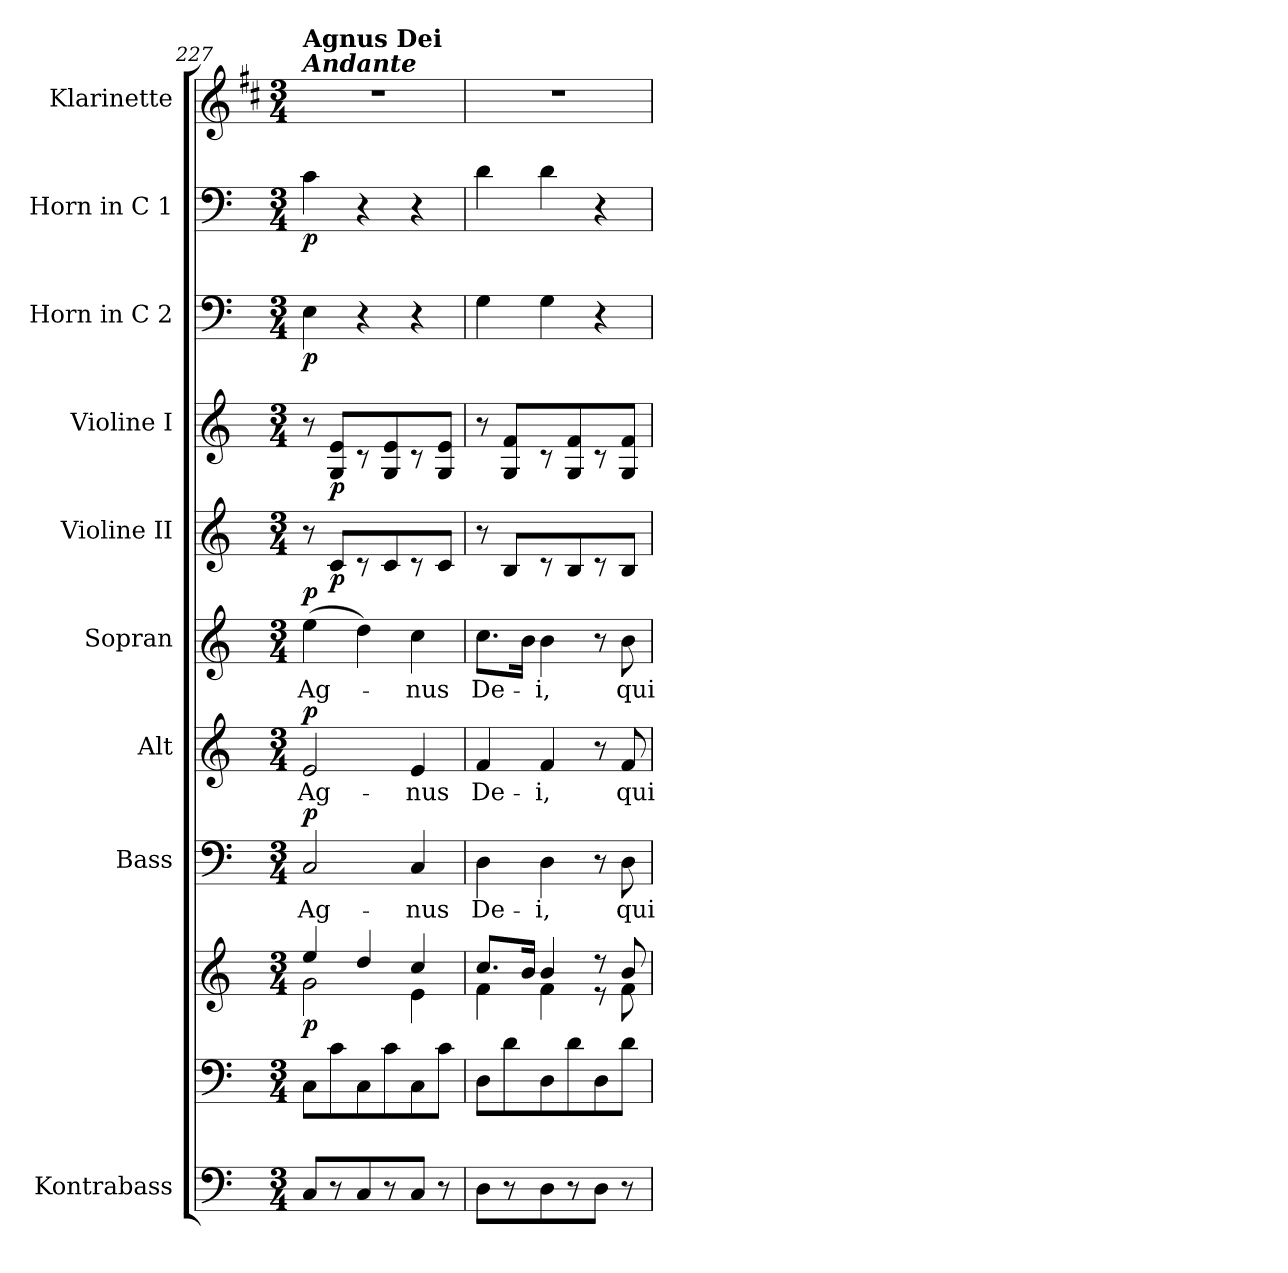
**kern	**kern	**kern	**dynam	**kern	**text	**dynam	**kern	**text	**dynam	**kern	**text	**dynam	**kern	**dynam	**kern	**dynam	**kern	**dynam	**kern	**dynam	**kern
*part10	*part9	*part9	*part9	*part8	*part8	*part8	*part7	*part7	*part7	*part6	*part6	*part6	*part5	*part5	*part4	*part4	*part3	*part3	*part2	*part2	*part1
*staff11	*staff10	*staff9	*staff9/10	*staff8	*staff8	*staff8	*staff7	*staff7	*staff7	*staff6	*staff6	*staff6	*staff5	*staff5	*staff4	*staff4	*staff3	*staff3	*staff2	*staff2	*staff1
*I"Kontrabass	*	*	*	*I"Bass	*	*	*I"Alt	*	*	*I"Sopran	*	*	*I"Violine II	*	*I"Violine I	*	*I"Horn in C 2	*	*I"Horn in C 1	*	*I"Klarinette
*I'Kb.	*	*	*	*I'B.	*	*	*I'A.	*	*	*I'S.	*	*	*I'Vl. II	*	*I'Vl. I	*	*I'Horn 2	*	*I'Horn 1	*	*I'Kl.
!!LO:PB:g=z
*clefF4	*clefF4	*clefG2	*	*clefF4	*	*	*clefG2	*	*	*clefG2	*	*	*clefG2	*	*clefG2	*	*clefF4	*	*clefF4	*	*clefG2
*ITrd7c12	*	*	*	*	*	*	*	*	*	*	*	*	*	*	*	*	*	*	*	*	*ITrd1c2
*k[]	*k[]	*k[]	*	*k[]	*	*	*k[]	*	*	*k[]	*	*	*k[]	*	*k[]	*	*k[]	*	*k[]	*	*k[]
*C:	*C:	*C:	*	*C:	*	*	*C:	*	*	*C:	*	*	*C:	*	*C:	*	*C:	*	*C:	*	*C:
*M3/4	*M3/4	*M3/4	*	*M3/4	*	*	*M3/4	*	*	*M3/4	*	*	*M3/4	*	*M3/4	*	*M3/4	*	*M3/4	*	*M3/4
=227	=227	=227	=227	=227	=227	=227	=227	=227	=227	=227	=227	=227	=227	=227	=227	=227	=227	=227	=227	=227	=227
*	*	*^	*	*	*	*	*	*	*	*	*	*	*	*	*	*	*	*	*	*	*
!	!	!	!	!	!	!	!	!	!	!	!	!	!	!	!	!	!	!	!	!	!	!LO:TX:a:Bi:t=Andante
!	!	!	!	!	!	!	!	!	!	!	!	!	!	!	!	!	!	!	!	!	!	!LO:TX:a:B:t=Agnus Dei
!	!	!	!	!LO:DY:b	!	!LO:LY:b	!LO:DY:a	!	!LO:LY:b	!LO:DY:a	!	!LO:LY:b	!LO:DY:a	!	!	!	!	!	!LO:DY:b	!	!LO:DY:b	!
8CC/L	8C\L	4ee/	2g\	p	2C/	Ag-	p	2e/	Ag-	p	(>4ee\	Ag-	p	8r	.	8r	.	4E\	p	4c\	p	2.r
!	!	!	!	!	!	!	!	!	!	!	!	!	!	!	!LO:DY:b	!	!LO:DY:b	!	!	!	!	!
8r	8c\	.	.	.	.	.	.	.	.	.	.	.	.	8c/L	p	8G/ 8e/L	p	.	.	.	.	.
8CC/	8C\	4dd/	.	.	.	.	.	.	.	.	4dd\)	.	.	8r	.	8r	.	4r	.	4r	.	.
8r	8c\	.	.	.	.	.	.	.	.	.	.	.	.	8c/	.	8G/ 8e/	.	.	.	.	.	.
!	!	!	!	!	!	!LO:LY:b	!	!	!LO:LY:b	!	!	!LO:LY:b	!	!	!	!	!	!	!	!	!	!
8CC/J	8C\	4cc/	4e\	.	4C/	-nus	.	4e/	-nus	.	4cc\	-nus	.	8r	.	8r	.	4r	.	4r	.	.
8r	8c\J	.	.	.	.	.	.	.	.	.	.	.	.	8c/J	.	8G/ 8e/J	.	.	.	.	.	.
=228	=228	=228	=228	=228	=228	=228	=228	=228	=228	=228	=228	=228	=228	=228	=228	=228	=228	=228	=228	=228	=228	=228
!	!	!	!	!	!	!LO:LY:b	!	!	!LO:LY:b	!	!	!LO:LY:b	!	!	!	!	!	!	!	!	!	!
8DD\L	8D\L	8.cc/L	4f\	.	4D\	De-	.	4f/	De-	.	8.cc\L	De-	.	8r	.	8r	.	4G\	.	4d\	.	2.r
8r	8d\	.	.	.	.	.	.	.	.	.	.	.	.	8B/L	.	8G/ 8f/L	.	.	.	.	.	.
.	.	16b/Jk	.	.	.	.	.	.	.	.	16b\Jk	.	.	.	.	.	.	.	.	.	.	.
!	!	!	!	!	!	!LO:LY:b	!	!	!LO:LY:b	!	!	!LO:LY:b	!	!	!	!	!	!	!	!	!	!
8DD\	8D\	4b/	4f\	.	4D\	-i,	.	4f/	-i,	.	4b\	-i,	.	8r	.	8r	.	4G\	.	4d\	.	.
8r	8d\	.	.	.	.	.	.	.	.	.	.	.	.	8B/	.	8G/ 8f/	.	.	.	.	.	.
8DD\J	8D\	8r	8r	.	8r	.	.	8r	.	.	8r	.	.	8r	.	8r	.	4r	.	4r	.	.
!	!	!	!	!	!	!LO:LY:b	!	!	!LO:LY:b	!	!	!LO:LY:b	!	!	!	!	!	!	!	!	!	!
8r	8d\J	8b/	8f\	.	8D\	qui	.	8f/	qui	.	8b\	qui	.	8B/J	.	8G/ 8f/J	.	.	.	.	.	.
*	*	*v	*v	*	*	*	*	*	*	*	*	*	*	*	*	*	*	*	*	*	*	*
=	=	=	=	=	=	=	=	=	=	=	=	=	=	=	=	=	=	=	=	=	=
*-	*-	*-	*-	*-	*-	*-	*-	*-	*-	*-	*-	*-	*-	*-	*-	*-	*-	*-	*-	*-	*-
